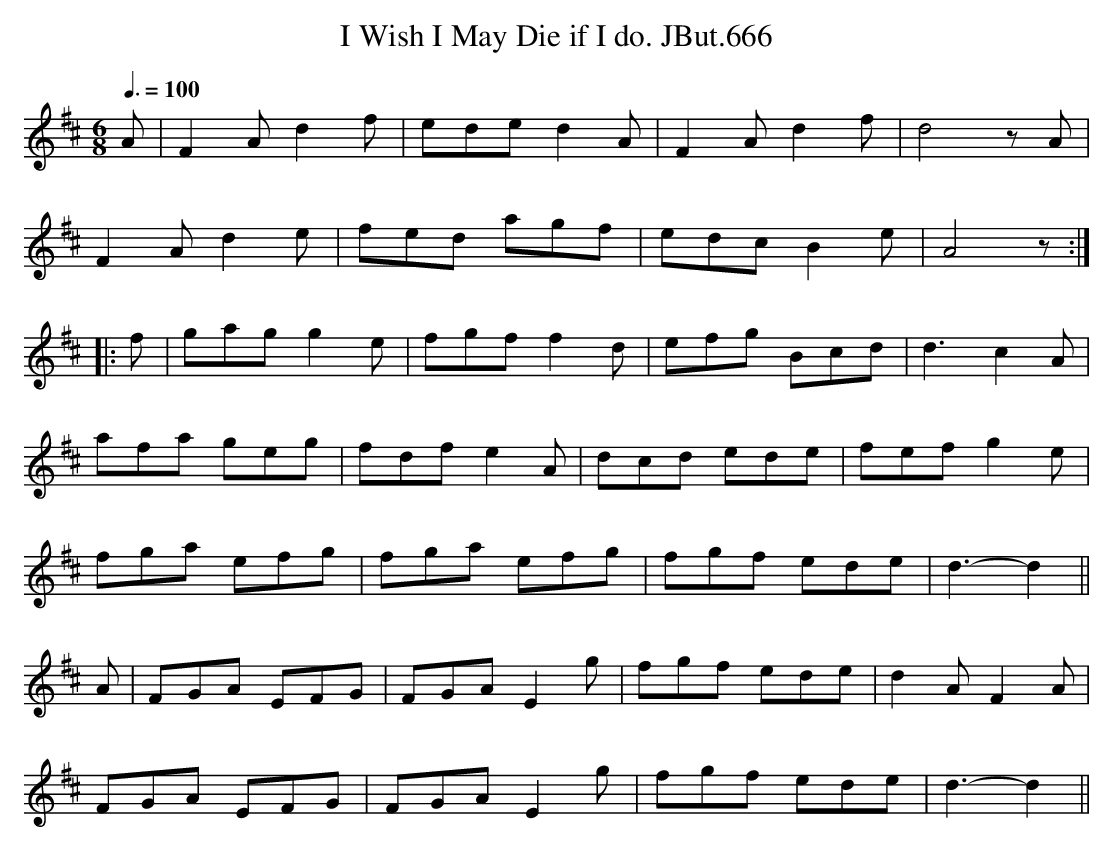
X:1
T:I Wish I May Die if I do. JBut.666
M:6/8
L:1/8
Q:3/8=100
K:D
A|F2Ad2f|ede d2A|F2Ad2f|d4zA|
F2Ad2e|fed agf|edc B2e|A4z:|
|:f|gag g2e|fgf f2d|efg Bcd|d3c2A|
afa geg|fdf e2A|dcd ede|fef g2e|
fga efg|fga efg|fgf ede|d3-d2||
A|FGA EFG|FGA E2g|fgf ede|d2AF2A|
FGA EFG|FGA E2g|fgf ede|d3-d2||
